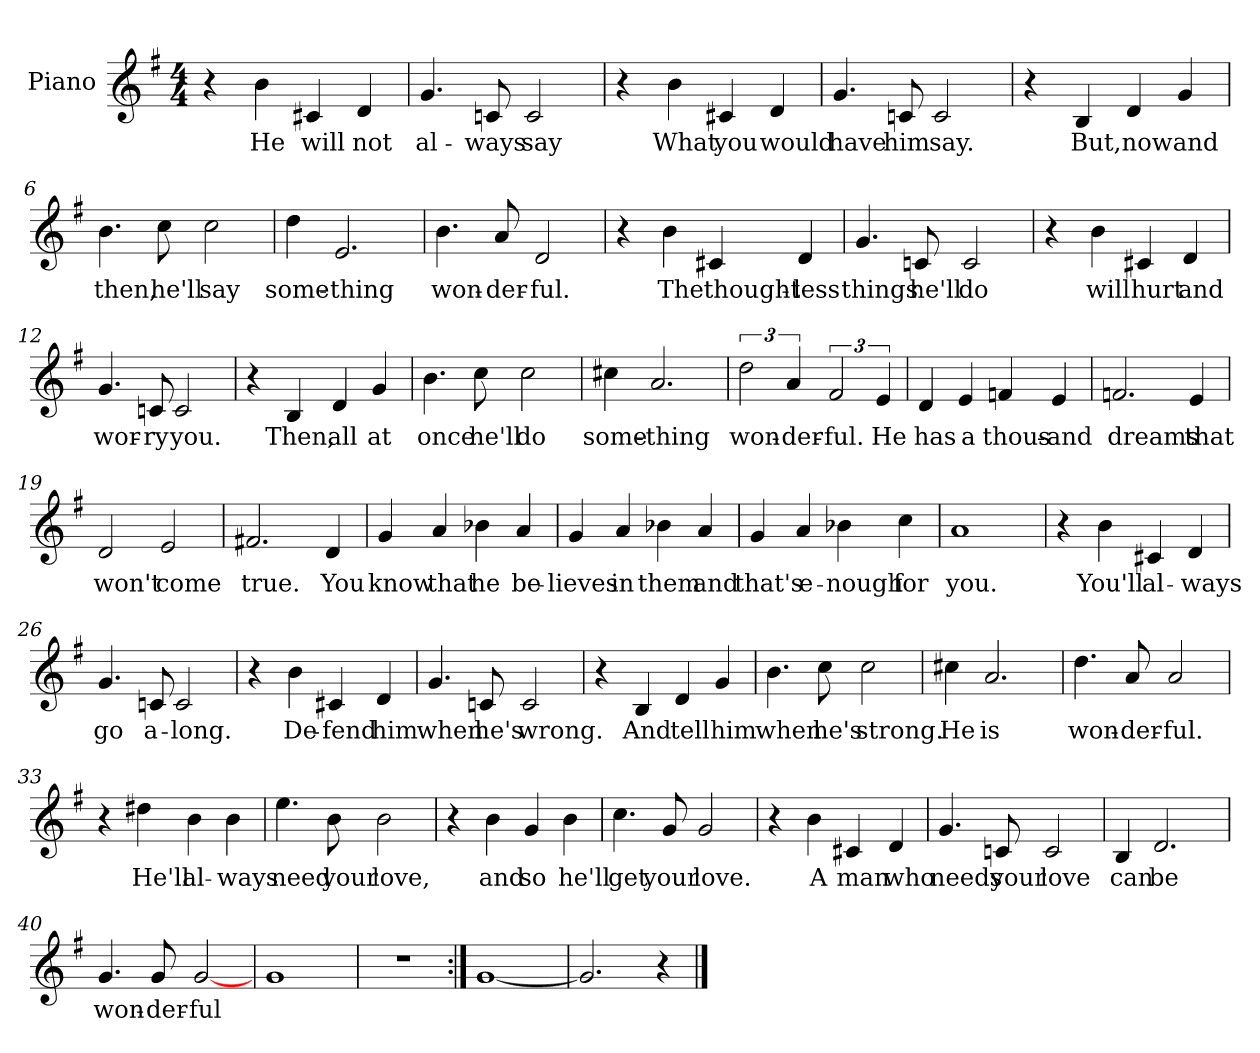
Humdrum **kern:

**kern	**text
*part1	*part1
*staff1	*staff1
*I"Piano	*
*I'Pno.	*
*clefG2	*
*k[f#]	*
*G:	*
*M4/4	*
=1	=1
4r	.
4b\	He
4c#X/	will
4d/	not
=2	=2
4.g/	al-
8cn/	-ways
2c/	say
=3	=3
4r	.
4b\	What
4c#X/	you
4d/	would
=4	=4
4.g/	have
8cn/	him
2c/	say.
=5	=5
4r	.
4B/	But,
4d/	now
4g/	and
!!LO:LB:g=z
=6	=6
4.b\	then,
8cc\	he'll
2cc\	say
=7	=7
4dd\	some-
2.e/	-thing
=8	=8
4.b\	won-
8a/	-der-
2d/	-ful.
=9	=9
4r	.
4b\	The
4c#X/	thought-
4d/	-less
=10	=10
4.g/	things
8cn/	he'll
2c/	do
!!LO:LB:g=z
=11	=11
4r	.
4b\	will
4c#X/	hurt
4d/	and
=12	=12
4.g/	wor-
8cn/	-ry
2c/	you.
=13	=13
4r	.
4B/	Then,
4d/	all
4g/	at
=14	=14
4.b\	once
8cc\	he'll
2cc\	do
=15	=15
4cc#X\	some-
2.a/	-thing
!!LO:LB:g=z
=16	=16
3dd\	won-
6a/	-der-
3f#/	-ful.
6e/	He
=17	=17
4d/	has
4e/	a
4fn/	thous-
4e/	-and
=18	=18
2.fn/	dreams
4e/	that
=19	=19
2d/	won't
2e/	come
=20	=20
2.f#X/	true.
4d/	You
!!LO:LB:g=z
=21	=21
4g/	know
4a/	that
4b-X\	he
4a/	be-
=22	=22
4g/	-lieves
4a/	in
4b-X\	them
4a/	and
=23	=23
4g/	that's
4a/	e-
4b-X\	-nough
4cc\	for
=24	=24
1a	you.
=25	=25
4r	.
4b\	You'll
4c#X/	al-
4d/	-ways
!!LO:LB:g=z
=26	=26
4.g/	go
8cn/	a-
2c/	-long.
=27	=27
4r	.
4b\	De-
4c#X/	-fend
4d/	him
=28	=28
4.g/	when
8cn/	he's
2c/	wrong.
=29	=29
4r	.
4B/	And
4d/	tell
4g/	him
=30	=30
4.b\	when
8cc\	he's
2cc\	strong.
=31	=31
4cc#X\	He
2.a/	is
!!LO:LB:g=z
=32	=32
4.dd\	won-
8a/	-der-
2a/	-ful.
=33	=33
4r	.
4dd#X\	He'll
4b\	al-
4b\	-ways
=34	=34
4.ee\	need
8b\	your
2b\	love,
=35	=35
4r	.
4b\	and
4g/	so
4b\	he'll
=36	=36
4.cc\	get
8g/	your
2g/	love.
=37	=37
4r	.
4b\	A
4c#X/	man
4d/	who
!!LO:LB:g=z
=38	=38
4.g/	needs
8cn/	your
2c/	love
=39	=39
4B/	can
2.d/	be
=40	=40
4.g/	won-
8g/	-der-
[2g/	-ful
=41	=41
1g	.
=42	=42
1r	.
=43:|!	=43:|!
[1g	.
=44	=44
2.g/]	.
4r	.
==	==
*-	*-
